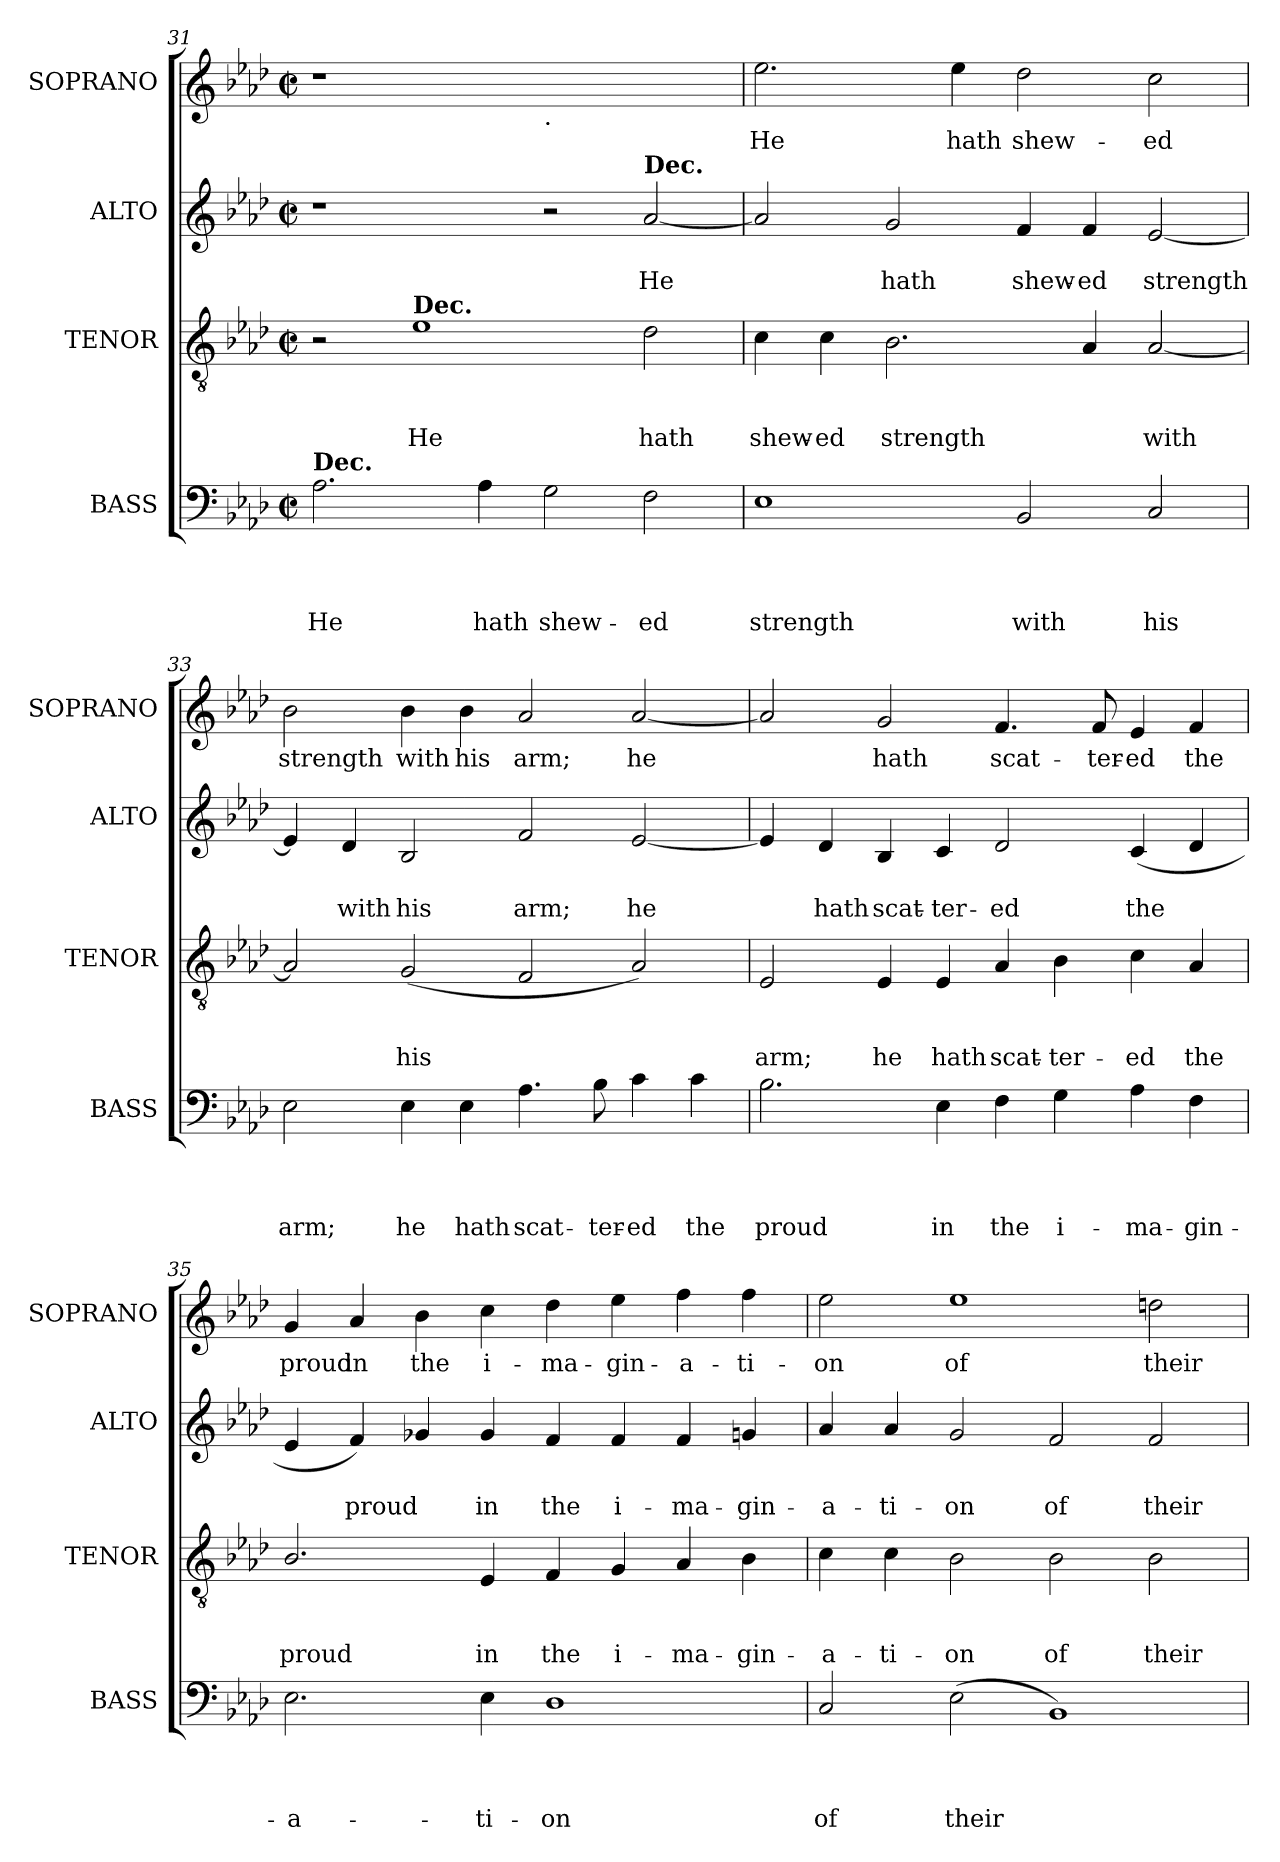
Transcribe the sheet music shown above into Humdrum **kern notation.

**kern	**text	**text	**text	**text	**kern	**text	**text	**text	**kern	**text	**text	**kern	**text
*part4	*part4	*part4	*part4	*part4	*part3	*part3	*part3	*part3	*part2	*part2	*part2	*part1	*part1
*staff4	*staff4	*staff4	*staff4	*staff4	*staff3	*staff3	*staff3	*staff3	*staff2	*staff2	*staff2	*staff1	*staff1
*I"BASS	*	*	*	*	*I"TENOR	*	*	*	*I"ALTO	*	*	*I"SOPRANO	*
*I'BASS	*	*	*	*	*I'TENOR	*	*	*	*I'ALTO	*	*	*I'SOPRANO	*
!!LO:PB:g=z
*clefF4	*	*	*	*	*clefGv2	*	*	*	*clefG2	*	*	*clefG2	*
*k[b-e-a-d-]	*	*	*	*	*k[b-e-a-d-]	*	*	*	*k[b-e-a-d-]	*	*	*k[b-e-a-d-]	*
*A-:	*	*	*	*	*A-:	*	*	*	*A-:	*	*	*A-:	*
*M2/2	*	*	*	*	*M2/2	*	*	*	*M2/2	*	*	*M2/2	*
*met(c|)	*	*	*	*	*met(c|)	*	*	*	*met(c|)	*	*	*met(c|)	*
=31	=31	=31	=31	=31	=31	=31	=31	=31	=31	=31	=31	=31	=31
!LO:TX:a:B:t=Dec.	!	!	!	!	!	!	!	!	!	!	!	!	!
!	!	!	!	!LO:LY:b	!	!	!	!	!	!	!	!	!
2.A-\	.	.	.	He	2r	.	.	.	1r	.	.	1r	.
!	!	!	!	!	!LO:TX:a:B:t=Dec.	!	!	!	!	!	!	!	!
!	!	!	!	!	!	!	!	!LO:LY:b	!	!	!	!	!
.	.	.	.	.	1e-	.	.	He	.	.	.	.	.
!	!	!	!	!LO:LY:b	!	!	!	!	!	!	!	!	!
4A-\	.	.	.	hath	.	.	.	.	.	.	.	.	.
!	!	!	!	!	!	!	!	!	!	!	!	!LO:TX:b:t=.	!
!	!	!	!	!LO:LY:b	!	!	!	!	!	!	!	!	!
2G\	.	.	.	shew-	.	.	.	.	2r	.	.	1ryy	.
!	!	!	!	!	!	!	!	!	!LO:TX:a:B:t=Dec.	!	!	!	!
!	!	!	!	!LO:LY:b	!	!	!	!LO:LY:b	!	!	!LO:LY:b	!	!
2F\	.	.	.	-ed	2d-\	.	.	hath	[<2a-/	.	He	.	.
=32	=32	=32	=32	=32	=32	=32	=32	=32	=32	=32	=32	=32	=32
!	!	!	!	!LO:LY:b	!	!	!	!LO:LY:b	!	!	!	!	!LO:LY:b
1E-	.	.	.	strength	4c\	.	.	shew-	2a-/]	.	.	2.ee-\	He
!	!	!	!	!	!	!	!	!LO:LY:b	!	!	!	!	!
.	.	.	.	.	4c\	.	.	-ed	.	.	.	.	.
!	!	!	!	!	!	!	!	!LO:LY:b	!	!	!LO:LY:b	!	!
.	.	.	.	.	2.B-\	.	.	strength	2g/	.	hath	.	.
!	!	!	!	!	!	!	!	!	!	!	!	!	!LO:LY:b
.	.	.	.	.	.	.	.	.	.	.	.	4ee-\	hath
!	!	!	!	!LO:LY:b	!	!	!	!	!	!	!LO:LY:b	!	!LO:LY:b
2BB-/	.	.	.	with	.	.	.	.	4f/	.	shew-	2dd-\	shew-
!	!	!	!	!	!	!	!	!	!	!	!LO:LY:b	!	!
.	.	.	.	.	4A-/	.	.	.	4f/	.	-ed	.	.
!	!	!	!	!LO:LY:b	!	!	!	!LO:LY:b	!	!	!LO:LY:b	!	!LO:LY:b
2C/	.	.	.	his	[<2A-/	.	.	with	[<2e-/	.	strength	2cc\	-ed
=33	=33	=33	=33	=33	=33	=33	=33	=33	=33	=33	=33	=33	=33
!	!	!	!	!LO:LY:b	!	!	!	!	!	!	!	!	!LO:LY:b
2E-\	.	.	.	arm;	2A-/]	.	.	.	4e-/]	.	.	2b-\	strength
!	!	!	!	!	!	!	!	!	!	!	!LO:LY:b	!	!
.	.	.	.	.	.	.	.	.	4d-/	.	with	.	.
!	!	!	!	!LO:LY:b	!	!	!	!LO:LY:b	!	!	!LO:LY:b	!	!LO:LY:b
4E-\	.	.	.	he	(<2G/	.	.	his	2B-/	.	his	4b-\	with
!	!	!	!	!LO:LY:b	!	!	!	!	!	!	!	!	!LO:LY:b
4E-\	.	.	.	hath	.	.	.	.	.	.	.	4b-\	his
!	!	!	!	!LO:LY:b	!	!	!	!	!	!	!LO:LY:b	!	!LO:LY:b
4.A-\	.	.	.	scat-	2F/	.	.	.	2f/	.	arm;	2a-/	arm;
!	!	!	!	!LO:LY:b	!	!	!	!	!	!	!	!	!
8B-\	.	.	.	-ter-	.	.	.	.	.	.	.	.	.
!	!	!	!	!LO:LY:b:rj	!	!	!	!	!	!	!LO:LY:b	!	!LO:LY:b
4c\	.	.	.	-ed	2A-/)	.	.	.	[<2e-/	.	he	[<2a-/	he
!	!	!	!	!LO:LY:b	!	!	!	!	!	!	!	!	!
4c\	.	.	.	the	.	.	.	.	.	.	.	.	.
!!LO:LB:g=z
=34	=34	=34	=34	=34	=34	=34	=34	=34	=34	=34	=34	=34	=34
!	!	!	!	!LO:LY:b	!	!	!	!LO:LY:b	!	!	!	!	!
2.B-\	.	.	.	proud	2E-/	.	.	arm;	4e-/]	.	.	2a-/]	.
!	!	!	!	!	!	!	!	!	!	!	!LO:LY:b	!	!
.	.	.	.	.	.	.	.	.	4d-/	.	hath	.	.
!	!	!	!	!	!	!	!	!LO:LY:b	!	!	!LO:LY:b	!	!LO:LY:b
.	.	.	.	.	4E-/	.	.	he	4B-/	.	scat-	2g/	hath
!	!	!	!	!LO:LY:b	!	!	!	!LO:LY:b	!	!	!LO:LY:b:rj	!	!
4E-\	.	.	.	in	4E-/	.	.	hath	4c/	.	-ter-	.	.
!	!	!	!	!LO:LY:b	!	!	!	!LO:LY:b	!	!	!LO:LY:b	!	!LO:LY:b
4F\	.	.	.	the	4A-/	.	.	scat-	2d-/	.	-ed	4.f/	scat-
!	!	!	!	!LO:LY:b	!	!	!	!LO:LY:b:rj	!	!	!	!	!
4G\	.	.	.	i-	4B-\	.	.	-ter-	.	.	.	.	.
!	!	!	!	!	!	!	!	!	!	!	!	!	!LO:LY:b
.	.	.	.	.	.	.	.	.	.	.	.	8f/	-ter-
!	!	!	!	!LO:LY:b	!	!	!	!LO:LY:b	!	!	!LO:LY:b	!	!LO:LY:b:rj
4A-\	.	.	.	-ma-	4c\	.	.	-ed	(<4c/	.	the	4e-/	-ed
!	!	!	!	!LO:LY:b:rj	!	!	!	!LO:LY:b	!	!	!	!	!LO:LY:b
4F\	.	.	.	-gin-	4A-/	.	.	the	4d-/	.	.	4f/	the
=35	=35	=35	=35	=35	=35	=35	=35	=35	=35	=35	=35	=35	=35
!	!	!	!	!LO:LY:b	!	!	!	!LO:LY:b	!	!	!	!	!LO:LY:b
2.E-\	.	.	.	-a-	2.B-/	.	.	proud	4e-/	.	.	4g/	proud
!	!	!	!	!	!	!	!	!	!	!	!LO:LY:b	!	!LO:LY:b
.	.	.	.	.	.	.	.	.	4f/)	.	proud	4a-/	in
!	!	!	!	!	!	!	!	!	!	!	!	!	!LO:LY:b
.	.	.	.	.	.	.	.	.	4g-X/	.	.	4b-\	the
!	!	!	!	!LO:LY:b	!	!	!	!LO:LY:b	!	!	!LO:LY:b	!	!LO:LY:b
4E-\	.	.	.	-ti-	4E-/	.	.	in	4g-/	.	in	4cc\	i-
!	!	!	!	!LO:LY:b	!	!	!	!LO:LY:b	!	!	!LO:LY:b	!	!LO:LY:b
1D-	.	.	.	-on	4F/	.	.	the	4f/	.	the	4dd-\	-ma-
!	!	!	!	!	!	!	!	!LO:LY:b	!	!	!LO:LY:b	!	!LO:LY:b
.	.	.	.	.	4G/	.	.	i-	4f/	.	i-	4ee-\	-gin-
!	!	!	!	!	!	!	!	!LO:LY:b	!	!	!LO:LY:b	!	!LO:LY:b:rj
.	.	.	.	.	4A-/	.	.	-ma-	4f/	.	-ma-	4ff\	-a-
!	!	!	!	!	!	!	!	!LO:LY:b:rj	!	!	!LO:LY:b:rj	!	!LO:LY:b
.	.	.	.	.	4B-\	.	.	-gin-	4gn/	.	-gin-	4ff\	-ti-
=36	=36	=36	=36	=36	=36	=36	=36	=36	=36	=36	=36	=36	=36
!	!	!	!	!LO:LY:b	!	!	!	!LO:LY:b	!	!	!LO:LY:b	!	!LO:LY:b
2C/	.	.	.	of	4c\	.	.	-a-	4a-/	.	-a-	2ee-\	-on
!	!	!	!	!	!	!	!	!LO:LY:b	!	!	!LO:LY:b	!	!
.	.	.	.	.	4c\	.	.	-ti-	4a-/	.	-ti-	.	.
!	!	!	!	!LO:LY:b	!	!	!	!LO:LY:b	!	!	!LO:LY:b	!	!LO:LY:b
(>2E-\	.	.	.	their	2B-\	.	.	-on	2g/	.	-on	1ee-	of
!	!	!	!	!	!	!	!	!LO:LY:b	!	!	!LO:LY:b	!	!
1BB-)	.	.	.	.	2B-\	.	.	of	2f/	.	of	.	.
!	!	!	!	!	!	!	!	!LO:LY:b	!	!	!LO:LY:b	!	!LO:LY:b
.	.	.	.	.	2B-\	.	.	their	2f/	.	their	2ddn\	their
=	=	=	=	=	=	=	=	=	=	=	=	=	=
*-	*-	*-	*-	*-	*-	*-	*-	*-	*-	*-	*-	*-	*-
